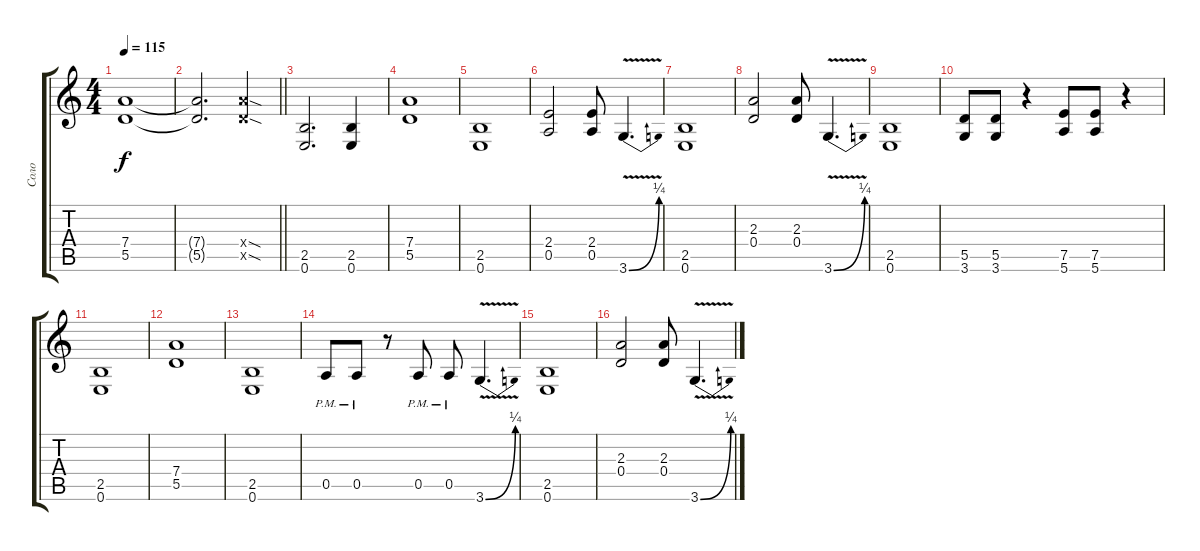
\track ("Соло" "Соло") {instrument distortionguitar}
\staff {score tabs}
\tuning (E4 B3 G3 D3 A2 E2) {hide}
\ts (4 4)
\tempo 115
\clef g2
\ks c
(7.4 5.5).1{dy f} |
\barLineRight lightlight
(7.4{t} 5.5{t}).2{d} (7.4{sod x} 5.5{sod x}).4 |
(2.5 0.6).2{d} (2.5 0.6).4 |
(7.4 5.5).1 |
(2.5 0.6).1 |
(2.4 0.5).2 (2.4 0.5).8 3.6{be (bend 0 0 60 1) v}.4{d} |
(2.5 0.6).1 |
(2.3 0.4).2 (2.3 0.4).8 3.6{be (bend 0 0 60 1) v}.4{d} |
(2.5 0.6).1 |
(5.5 3.6).8 (5.5 3.6).8 r.4 (7.5 5.6).8 (7.5 5.6).8 r.4 |
(2.5 0.6).1 |
(7.4 5.5).1 |
(2.5 0.6).1 |
0.5{pm}.8 0.5{pm}.8 r.8 0.5{pm}.8 0.5{pm}.8 3.6{be (bend 0 0 60 1) v}.4{d} |
(2.5 0.6).1 |
(2.3 0.4).2 (2.3 0.4).8 3.6{be (bend 0 0 60 1) v}.4{d}
